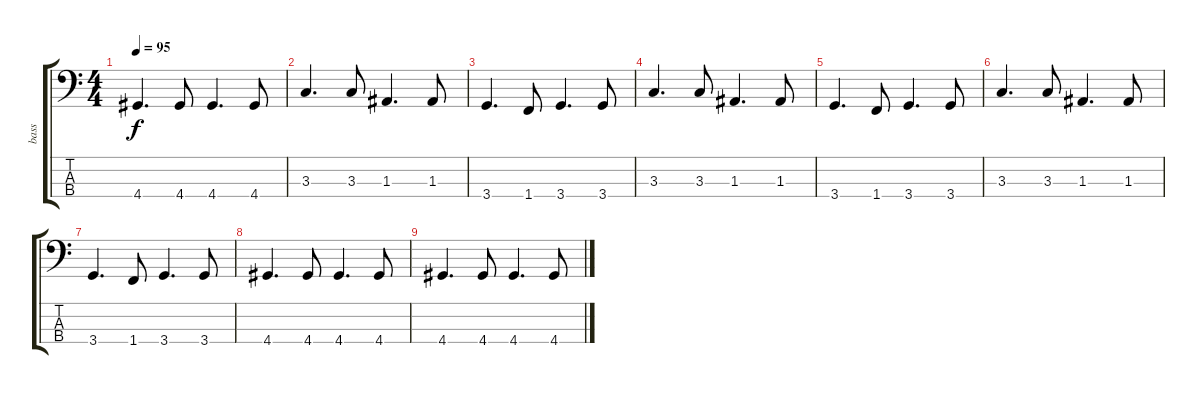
\track ("bass" "bass") {instrument electricbassfinger}
\staff {score tabs}
\tuning (G2 D2 A1 E1) {hide}
\ts (4 4)
\tempo 95
\clef f4
\ks c
4.4.4{d dy f} 4.4.8 4.4.4{d} 4.4.8 |
3.3.4{d} 3.3.8 1.3.4{d} 1.3.8 |
3.4.4{d} 1.4.8 3.4.4{d} 3.4.8 |
3.3.4{d} 3.3.8 1.3.4{d} 1.3.8 |
3.4.4{d} 1.4.8 3.4.4{d} 3.4.8 |
3.3.4{d} 3.3.8 1.3.4{d} 1.3.8 |
3.4.4{d} 1.4.8 3.4.4{d} 3.4.8 |
4.4.4{d} 4.4.8 4.4.4{d} 4.4.8 |
4.4.4{d} 4.4.8 4.4.4{d} 4.4.8
